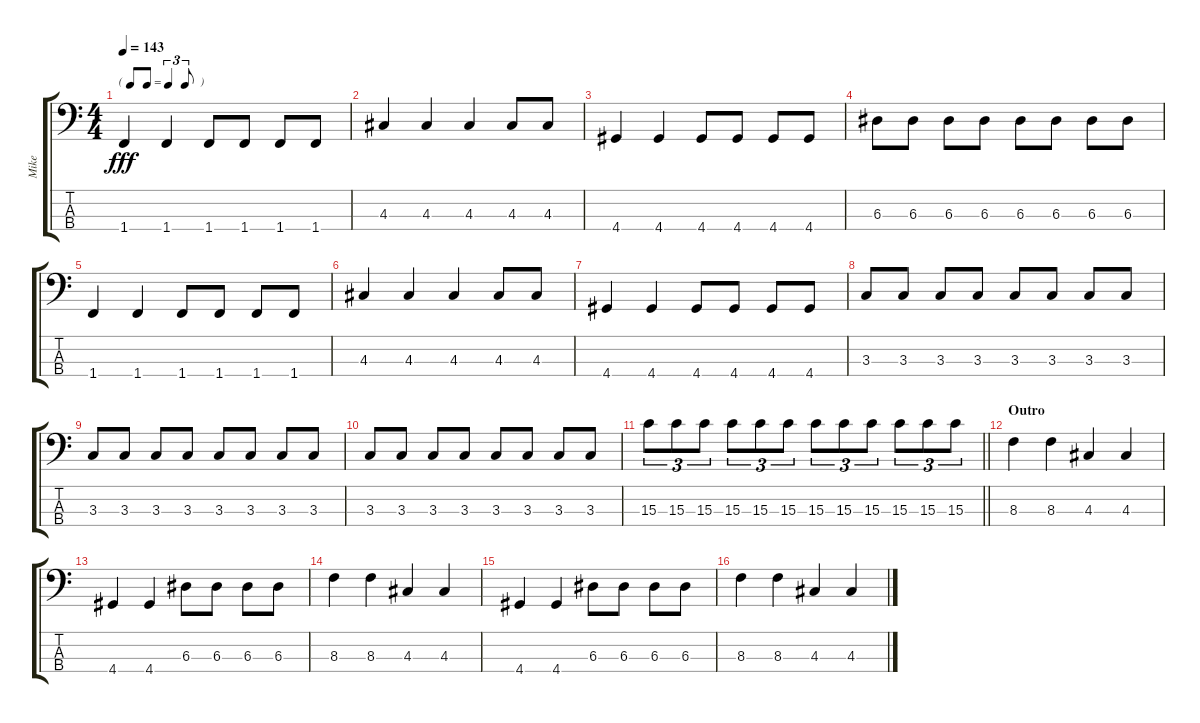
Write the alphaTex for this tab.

\track ("Mike" "Mike") {instrument electricbasspick}
\staff {score tabs}
\tuning (G2 D2 A1 E1) {hide}
\ts (4 4)
\tf triplet8th
\tempo 143
\clef f4
\ks c
1.4.4{dy fff} 1.4.4 1.4.8 1.4.8 1.4.8 1.4.8 |
4.3.4 4.3.4 4.3.4 4.3.8 4.3.8 |
4.4.4 4.4.4 4.4.8 4.4.8 4.4.8 4.4.8 |
6.3.8 6.3.8 6.3.8 6.3.8 6.3.8 6.3.8 6.3.8 6.3.8 |
1.4.4 1.4.4 1.4.8 1.4.8 1.4.8 1.4.8 |
4.3.4 4.3.4 4.3.4 4.3.8 4.3.8 |
4.4.4 4.4.4 4.4.8 4.4.8 4.4.8 4.4.8 |
3.3.8 3.3.8 3.3.8 3.3.8 3.3.8 3.3.8 3.3.8 3.3.8 |
3.3.8 3.3.8 3.3.8 3.3.8 3.3.8 3.3.8 3.3.8 3.3.8 |
3.3.8 3.3.8 3.3.8 3.3.8 3.3.8 3.3.8 3.3.8 3.3.8 |
\barLineRight lightlight
15.3.8{tu (3 2)} 15.3.8{tu (3 2)} 15.3.8{tu (3 2)} 15.3.8{tu (3 2)} 15.3.8{tu (3 2)} 15.3.8{tu (3 2)} 15.3.8{tu (3 2)} 15.3.8{tu (3 2)} 15.3.8{tu (3 2)} 15.3.8{tu (3 2)} 15.3.8{tu (3 2)} 15.3.8{tu (3 2)} |
\section ("" "Outro")
8.3.4 8.3.4 4.3.4 4.3.4 |
4.4.4 4.4.4 6.3.8 6.3.8 6.3.8 6.3.8 |
8.3.4 8.3.4 4.3.4 4.3.4 |
4.4.4 4.4.4 6.3.8 6.3.8 6.3.8 6.3.8 |
8.3.4 8.3.4 4.3.4 4.3.4
